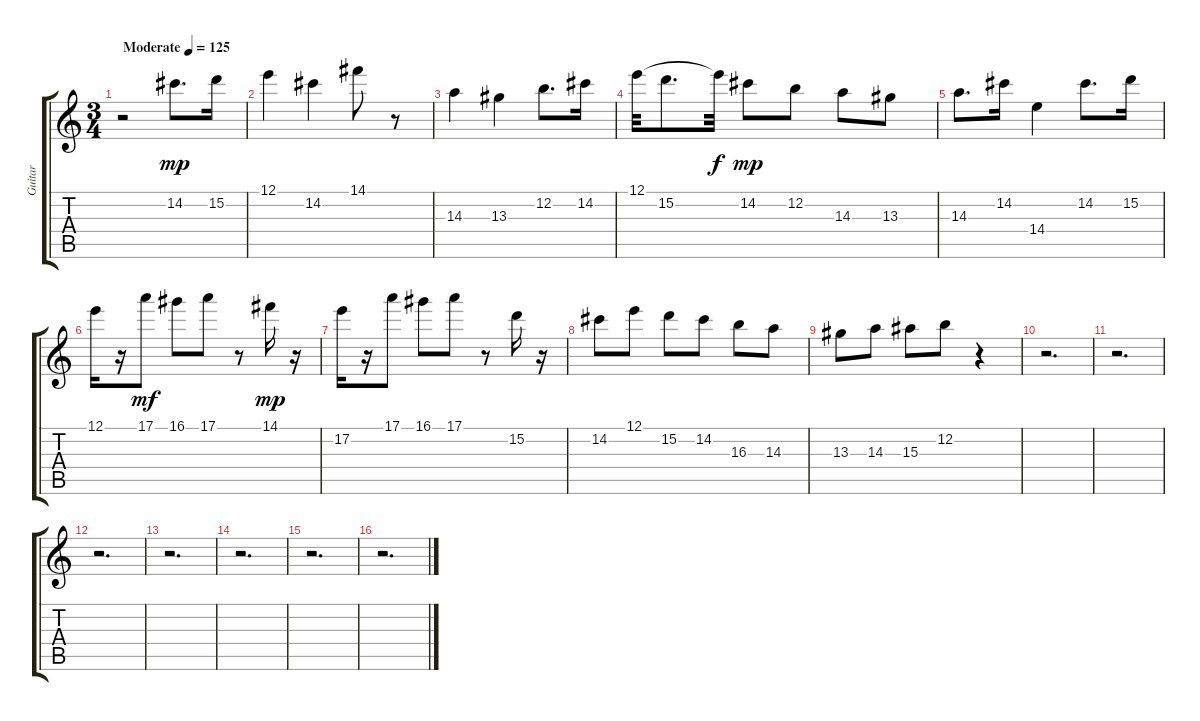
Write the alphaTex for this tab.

\track ("Guitar" "Guitar") {instrument acousticguitarnylon}
\staff {score tabs}
\tuning (E4 B3 G3 D3 A2 E2) {hide}
\ts (3 4)
\tempo (125 "Moderate")
\clef g2
\ks c
r.2{dy mp instrument acousticguitarnylon} 14.2.8{d balance 8 instrument violin} 15.2.16 |
12.1.4 14.2.4 14.1.8 r.8 |
14.3.4 13.3.4 12.2.8{d} 14.2.16 |
12.1.32 15.2.8{d} 12.1{t}.32{dy f} 14.2.8{dy mp} 12.2.8 14.3.8 13.3.8 |
14.3.8{d} 14.2.16 14.4.4 14.2.8{d} 15.2.16 |
12.1.16 r.16 17.1.8{dy mf} 16.1.8 17.1.8 r.8 14.1.16{dy mp} r.16 |
17.2.16 r.16 17.1.8 16.1.8 17.1.8 r.8 15.2.16 r.16 |
14.2.8 12.1.8 15.2.8 14.2.8 16.3.8 14.3.8 |
13.3.8 14.3.8 15.3.8 12.2.8 r.4 |
r.2{d} |
r.2{d} |
r.2{d} |
r.2{d} |
r.2{d} |
r.2{d} |
r.2{d}
